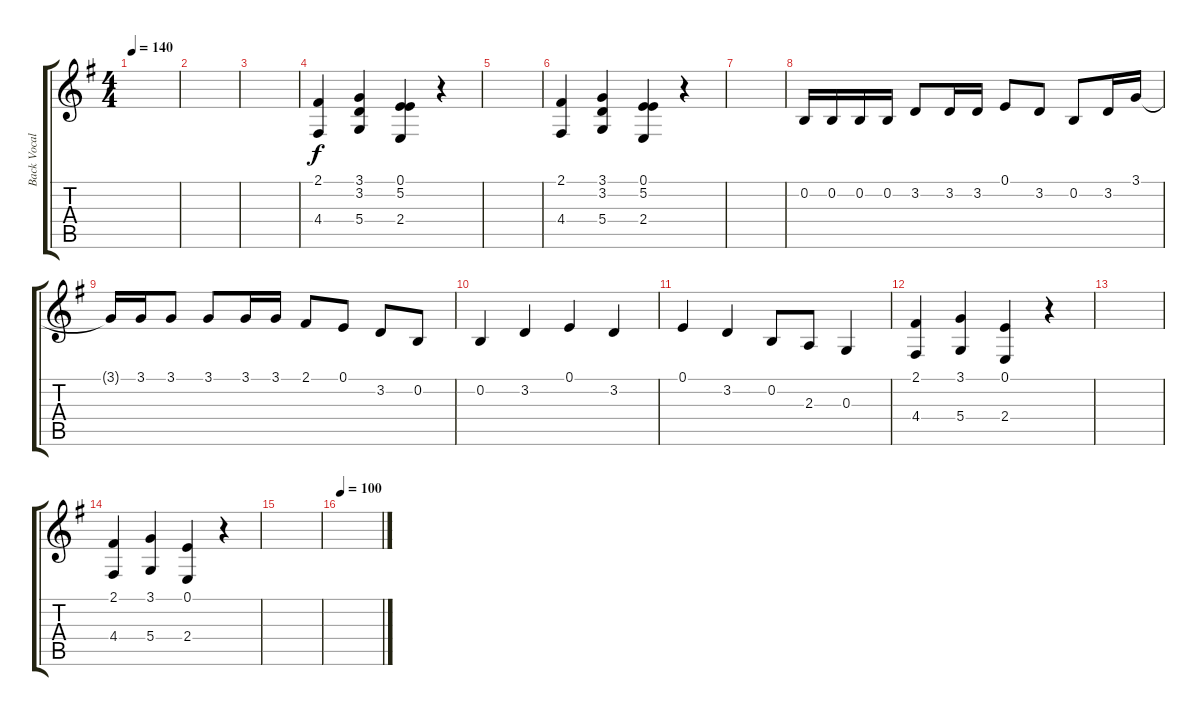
\track ("Back Vocals/Harmonies" "Back Vocal") {instrument lead1square}
\staff {score tabs}
\tuning (E4 B3 G3 D3 A2 E2) {hide}
\ts (4 4)
\tempo 140
\clef g2
\ks g
|
|
|
(2.1 4.4).4 (3.1 3.2 5.4).4 (0.1 5.2 2.4).4 r.4 |
|
(2.1 4.4).4 (3.1 3.2 5.4).4 (0.1 5.2 2.4).4 r.4 |
|
0.2.16 0.2.16 0.2.16 0.2.16 3.2.8 3.2.16 3.2.16 0.1.8 3.2.8 0.2.8 3.2.16 3.1.16 |
3.1{t}.16 3.1.16 3.1.8 3.1.8 3.1.16 3.1.16 2.1.8 0.1.8 3.2.8 0.2.8 |
0.2.4 3.2.4 0.1.4 3.2.4 |
0.1.4 3.2.4 0.2.8 2.3.8 0.3.4 |
(2.1 4.4).4 (3.1 5.4).4 (0.1 2.4).4 r.4 |
|
(2.1 4.4).4 (3.1 5.4).4 (0.1 2.4).4 r.4 |
|
\tempo 100
